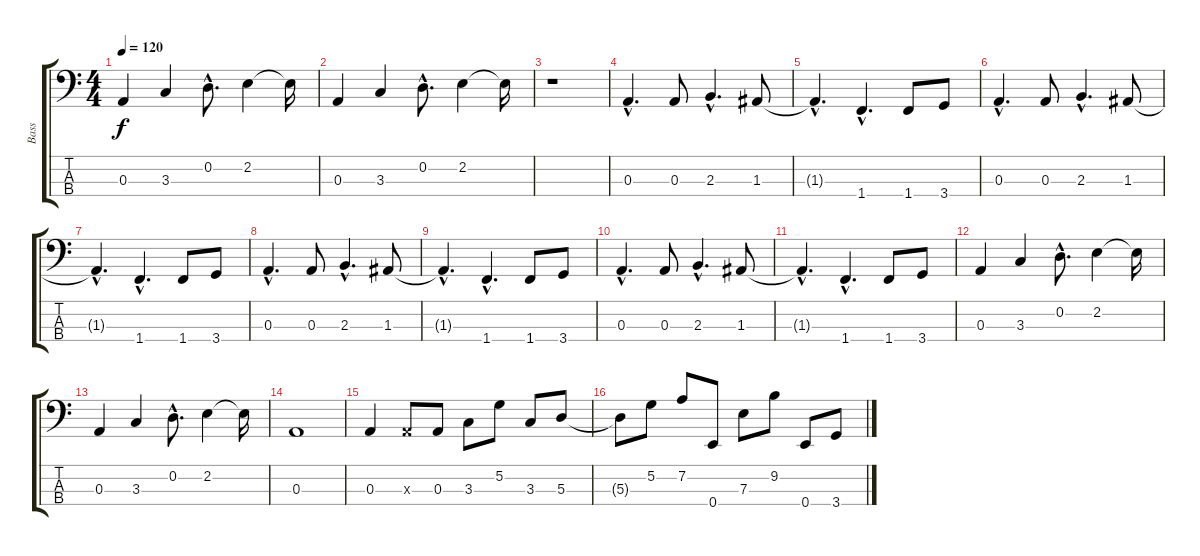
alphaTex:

\track ("Bass" "Bass") {instrument electricbassfinger}
\staff {score tabs}
\tuning (G2 D2 A1 E1) {hide}
\ts (4 4)
\tempo 120
\clef f4
\ks c
0.3.4{dy f} 3.3.4 0.2{hac}.8{d} 2.2.4 2.2{t}.16 |
0.3.4 3.3.4 0.2{hac}.8{d} 2.2.4 2.2{t}.16 |
r.1 |
0.3{hac}.4{d} 0.3.8 2.3{hac}.4{d} 1.3.8 |
1.3{hac t}.4{d} 1.4{hac}.4{d} 1.4.8 3.4.8 |
0.3{hac}.4{d} 0.3.8 2.3{hac}.4{d} 1.3.8 |
1.3{hac t}.4{d} 1.4{hac}.4{d} 1.4.8 3.4.8 |
0.3{hac}.4{d} 0.3.8 2.3{hac}.4{d} 1.3.8 |
1.3{hac t}.4{d} 1.4{hac}.4{d} 1.4.8 3.4.8 |
0.3{hac}.4{d} 0.3.8 2.3{hac}.4{d} 1.3.8 |
1.3{hac t}.4{d} 1.4{hac}.4{d} 1.4.8 3.4.8 |
0.3.4 3.3.4 0.2{hac}.8{d} 2.2.4 2.2{t}.16 |
0.3.4 3.3.4 0.2{hac}.8{d} 2.2.4 2.2{t}.16 |
0.3.1 |
0.3.4 0.3{x}.8 0.3.8 3.3.8 5.2.8 3.3.8 5.3.8 |
5.3{t}.8 5.2.8 7.2.8 0.4.8 7.3.8 9.2.8 0.4.8 3.4.8
